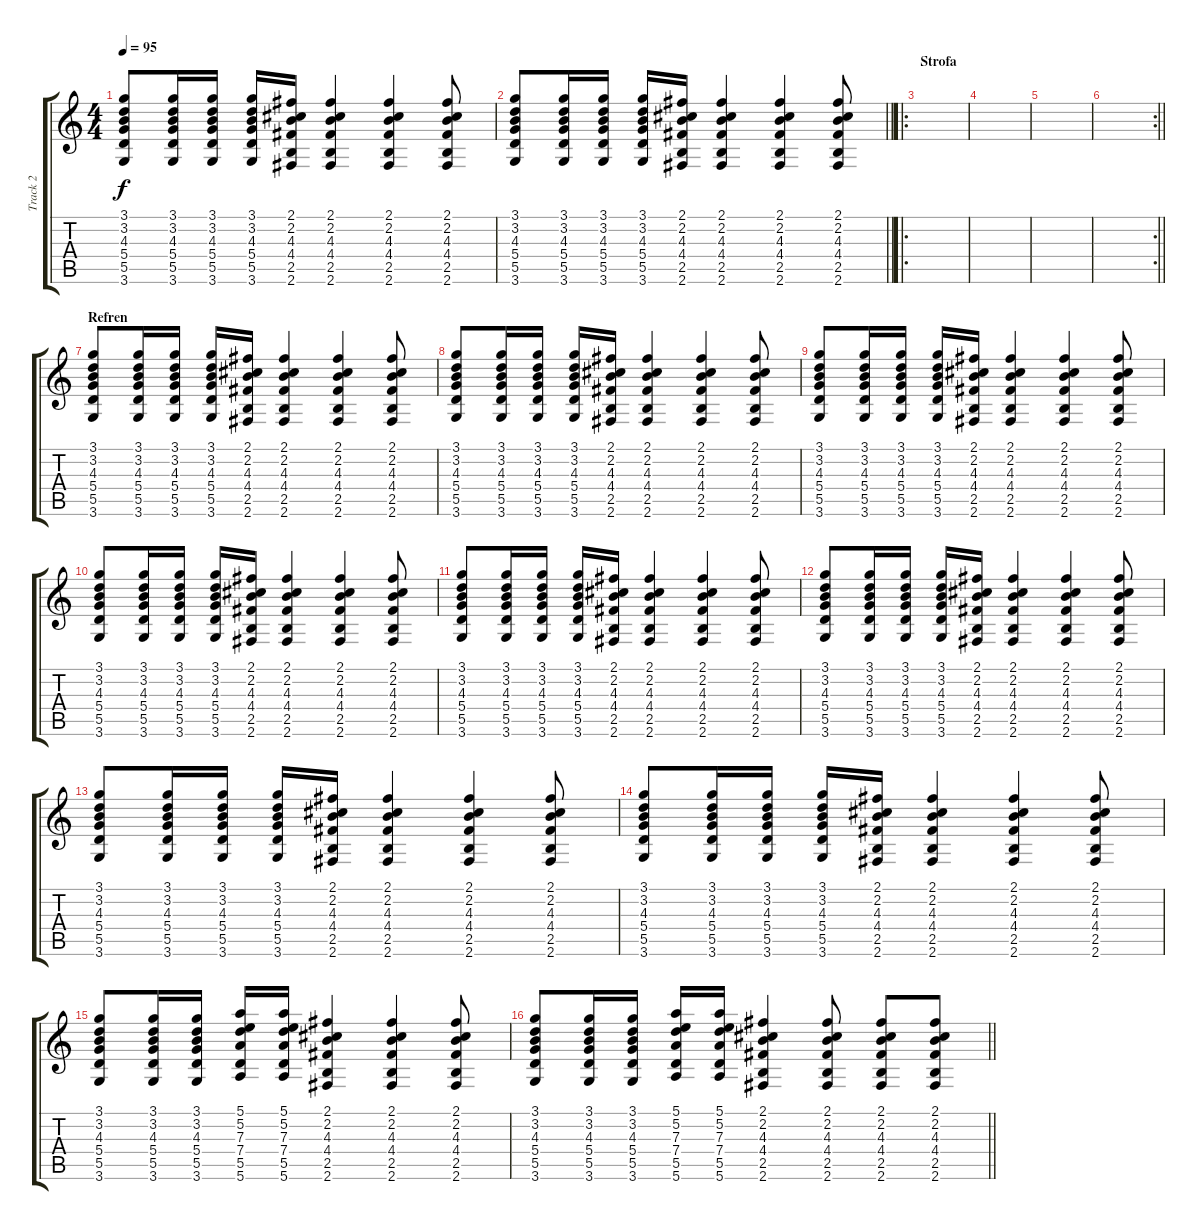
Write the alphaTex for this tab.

\track ("Track 2" "Track 2") {instrument acousticguitarsteel}
\staff {score tabs}
\tuning (E4 B3 G3 D3 A2 E2) {hide}
\ts (4 4)
\tempo 95
\clef g2
\ks c
(3.1 3.2 4.3 5.4 5.5 3.6).8{dy f} (3.1 3.2 4.3 5.4 5.5 3.6).16 (3.1 3.2 4.3 5.4 5.5 3.6).16 (3.1 3.2 4.3 5.4 5.5 3.6).16 (2.1 2.2 4.3 4.4 2.5 2.6).16 (2.1 2.2 4.3 4.4 2.5 2.6).4 (2.1 2.2 4.3 4.4 2.5 2.6).4 (2.1 2.2 4.3 4.4 2.5 2.6).8 |
\barLineRight lightlight
(3.1 3.2 4.3 5.4 5.5 3.6).8 (3.1 3.2 4.3 5.4 5.5 3.6).16 (3.1 3.2 4.3 5.4 5.5 3.6).16 (3.1 3.2 4.3 5.4 5.5 3.6).16 (2.1 2.2 4.3 4.4 2.5 2.6).16 (2.1 2.2 4.3 4.4 2.5 2.6).4 (2.1 2.2 4.3 4.4 2.5 2.6).4 (2.1 2.2 4.3 4.4 2.5 2.6).8 |
\ro
\section ("" "Strofa")
|
|
|
\rc 2
\barLineRight lightlight
|
\section ("" "Refren")
(3.1 3.2 4.3 5.4 5.5 3.6).8 (3.1 3.2 4.3 5.4 5.5 3.6).16 (3.1 3.2 4.3 5.4 5.5 3.6).16 (3.1 3.2 4.3 5.4 5.5 3.6).16 (2.1 2.2 4.3 4.4 2.5 2.6).16 (2.1 2.2 4.3 4.4 2.5 2.6).4 (2.1 2.2 4.3 4.4 2.5 2.6).4 (2.1 2.2 4.3 4.4 2.5 2.6).8 |
(3.1 3.2 4.3 5.4 5.5 3.6).8 (3.1 3.2 4.3 5.4 5.5 3.6).16 (3.1 3.2 4.3 5.4 5.5 3.6).16 (3.1 3.2 4.3 5.4 5.5 3.6).16 (2.1 2.2 4.3 4.4 2.5 2.6).16 (2.1 2.2 4.3 4.4 2.5 2.6).4 (2.1 2.2 4.3 4.4 2.5 2.6).4 (2.1 2.2 4.3 4.4 2.5 2.6).8 |
(3.1 3.2 4.3 5.4 5.5 3.6).8 (3.1 3.2 4.3 5.4 5.5 3.6).16 (3.1 3.2 4.3 5.4 5.5 3.6).16 (3.1 3.2 4.3 5.4 5.5 3.6).16 (2.1 2.2 4.3 4.4 2.5 2.6).16 (2.1 2.2 4.3 4.4 2.5 2.6).4 (2.1 2.2 4.3 4.4 2.5 2.6).4 (2.1 2.2 4.3 4.4 2.5 2.6).8 |
(3.1 3.2 4.3 5.4 5.5 3.6).8 (3.1 3.2 4.3 5.4 5.5 3.6).16 (3.1 3.2 4.3 5.4 5.5 3.6).16 (3.1 3.2 4.3 5.4 5.5 3.6).16 (2.1 2.2 4.3 4.4 2.5 2.6).16 (2.1 2.2 4.3 4.4 2.5 2.6).4 (2.1 2.2 4.3 4.4 2.5 2.6).4 (2.1 2.2 4.3 4.4 2.5 2.6).8 |
(3.1 3.2 4.3 5.4 5.5 3.6).8 (3.1 3.2 4.3 5.4 5.5 3.6).16 (3.1 3.2 4.3 5.4 5.5 3.6).16 (3.1 3.2 4.3 5.4 5.5 3.6).16 (2.1 2.2 4.3 4.4 2.5 2.6).16 (2.1 2.2 4.3 4.4 2.5 2.6).4 (2.1 2.2 4.3 4.4 2.5 2.6).4 (2.1 2.2 4.3 4.4 2.5 2.6).8 |
(3.1 3.2 4.3 5.4 5.5 3.6).8 (3.1 3.2 4.3 5.4 5.5 3.6).16 (3.1 3.2 4.3 5.4 5.5 3.6).16 (3.1 3.2 4.3 5.4 5.5 3.6).16 (2.1 2.2 4.3 4.4 2.5 2.6).16 (2.1 2.2 4.3 4.4 2.5 2.6).4 (2.1 2.2 4.3 4.4 2.5 2.6).4 (2.1 2.2 4.3 4.4 2.5 2.6).8 |
(3.1 3.2 4.3 5.4 5.5 3.6).8 (3.1 3.2 4.3 5.4 5.5 3.6).16 (3.1 3.2 4.3 5.4 5.5 3.6).16 (3.1 3.2 4.3 5.4 5.5 3.6).16 (2.1 2.2 4.3 4.4 2.5 2.6).16 (2.1 2.2 4.3 4.4 2.5 2.6).4 (2.1 2.2 4.3 4.4 2.5 2.6).4 (2.1 2.2 4.3 4.4 2.5 2.6).8 |
(3.1 3.2 4.3 5.4 5.5 3.6).8 (3.1 3.2 4.3 5.4 5.5 3.6).16 (3.1 3.2 4.3 5.4 5.5 3.6).16 (3.1 3.2 4.3 5.4 5.5 3.6).16 (2.1 2.2 4.3 4.4 2.5 2.6).16 (2.1 2.2 4.3 4.4 2.5 2.6).4 (2.1 2.2 4.3 4.4 2.5 2.6).4 (2.1 2.2 4.3 4.4 2.5 2.6).8 |
(3.1 3.2 4.3 5.4 5.5 3.6).8 (3.1 3.2 4.3 5.4 5.5 3.6).16 (3.1 3.2 4.3 5.4 5.5 3.6).16 (5.1 5.2 7.3 7.4 5.5 5.6).16 (5.1 5.2 7.3 7.4 5.5 5.6).16 (2.1 2.2 4.3 4.4 2.5 2.6).4 (2.1 2.2 4.3 4.4 2.5 2.6).4 (2.1 2.2 4.3 4.4 2.5 2.6).8 |
\barLineRight lightlight
(3.1 3.2 4.3 5.4 5.5 3.6).8 (3.1 3.2 4.3 5.4 5.5 3.6).16 (3.1 3.2 4.3 5.4 5.5 3.6).16 (5.1 5.2 7.3 7.4 5.5 5.6).16 (5.1 5.2 7.3 7.4 5.5 5.6).16 (2.1 2.2 4.3 4.4 2.5 2.6).4 (2.1 2.2 4.3 4.4 2.5 2.6).8 (2.1 2.2 4.3 4.4 2.5 2.6).8 (2.1 2.2 4.3 4.4 2.5 2.6).8
